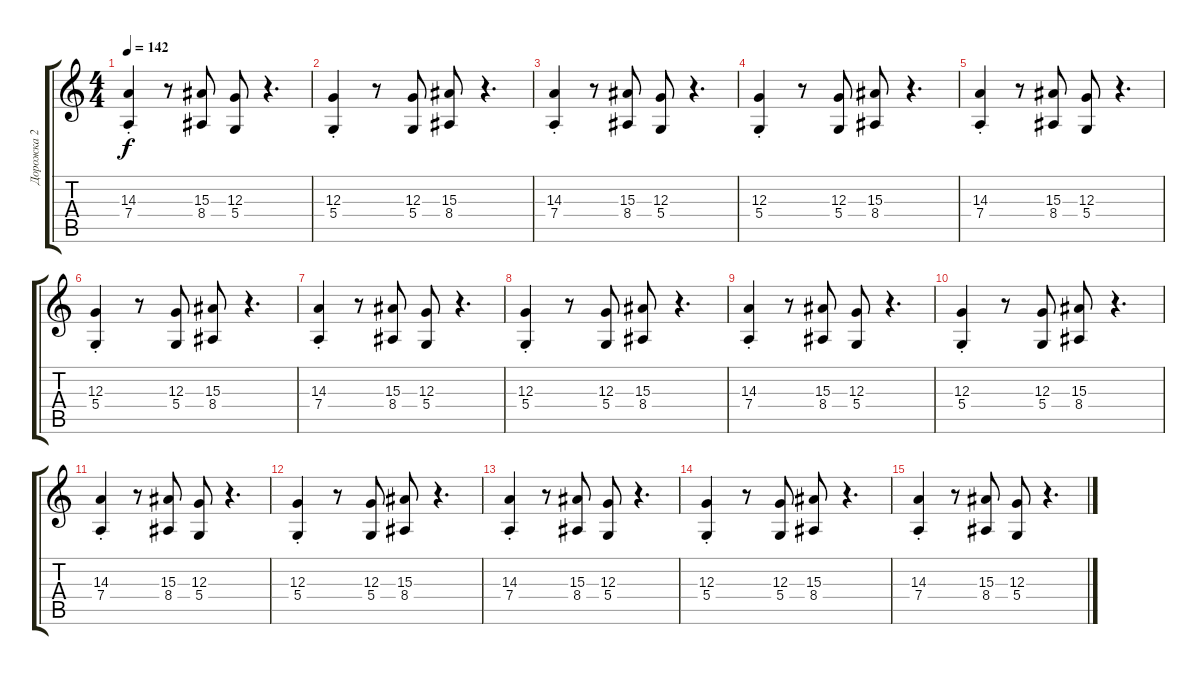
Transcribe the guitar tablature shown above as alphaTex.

\track ("Дорожка 2" "Дорожка 2") {instrument stringensemble1}
\staff {score tabs}
\tuning (E4 B3 G3 D3 A2 E2) {hide}
\ts (4 4)
\tempo 142
\clef g2
\ks c
(14.3{st} 7.4{st}).4{dy f} r.8 (15.3 8.4).8 (12.3 5.4).8 r.4{d} |
(12.3{st} 5.4{st}).4 r.8 (12.3 5.4).8 (15.3 8.4).8 r.4{d} |
(14.3{st} 7.4{st}).4 r.8 (15.3 8.4).8 (12.3 5.4).8 r.4{d} |
(12.3{st} 5.4{st}).4 r.8 (12.3 5.4).8 (15.3 8.4).8 r.4{d} |
(14.3{st} 7.4{st}).4 r.8 (15.3 8.4).8 (12.3 5.4).8 r.4{d} |
(12.3{st} 5.4{st}).4 r.8 (12.3 5.4).8 (15.3 8.4).8 r.4{d} |
(14.3{st} 7.4{st}).4 r.8 (15.3 8.4).8 (12.3 5.4).8 r.4{d} |
(12.3{st} 5.4{st}).4 r.8 (12.3 5.4).8 (15.3 8.4).8 r.4{d} |
(14.3{st} 7.4{st}).4 r.8 (15.3 8.4).8 (12.3 5.4).8 r.4{d} |
(12.3{st} 5.4{st}).4 r.8 (12.3 5.4).8 (15.3 8.4).8 r.4{d} |
(14.3{st} 7.4{st}).4 r.8 (15.3 8.4).8 (12.3 5.4).8 r.4{d} |
(12.3{st} 5.4{st}).4 r.8 (12.3 5.4).8 (15.3 8.4).8 r.4{d} |
(14.3{st} 7.4{st}).4 r.8 (15.3 8.4).8 (12.3 5.4).8 r.4{d} |
(12.3{st} 5.4{st}).4 r.8 (12.3 5.4).8 (15.3 8.4).8 r.4{d} |
(14.3{st} 7.4{st}).4 r.8 (15.3 8.4).8 (12.3 5.4).8 r.4{d}
